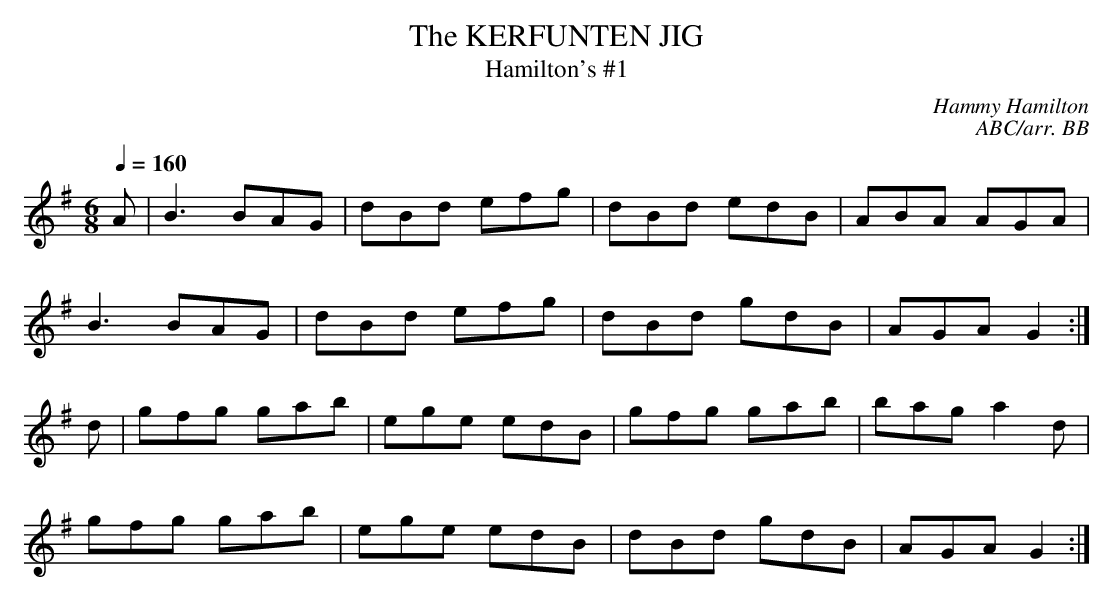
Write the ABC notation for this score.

X:1
T:KERFUNTEN JIG, The
T:Hamilton's #1
C:Hammy Hamilton
C:ABC/arr. BB
Q:1/4=160
M:6/8
L:1/8
K:G
A|B3 BAG|dBd efg|dBd edB|ABA AGA|
B3 BAG|dBd efg|dBd gdB|AGA G2 :|
d|gfg gab|ege edB|gfg gab|bag a2 d|
gfg gab|ege edB|dBd gdB|AGA G2 :|
